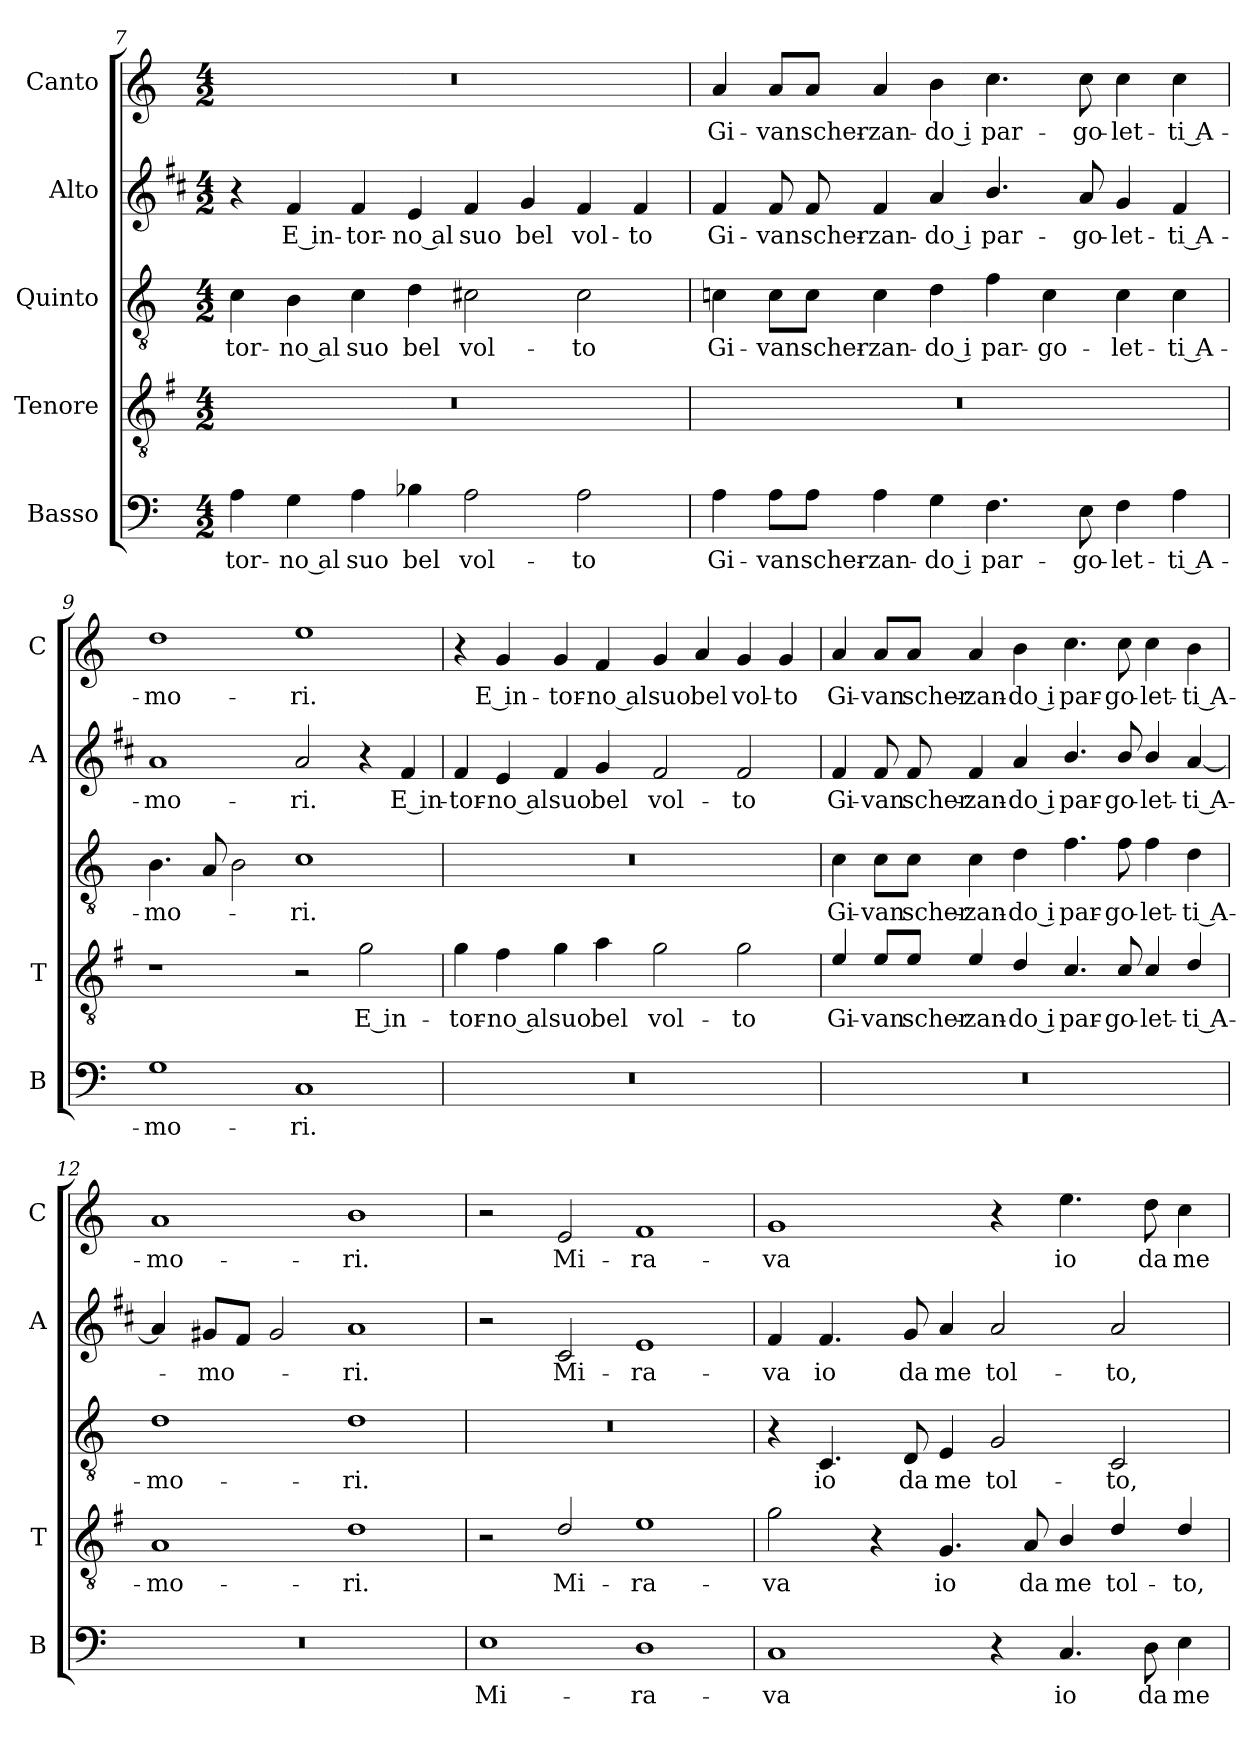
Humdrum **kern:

**kern	**text	**kern	**text	**kern	**text	**kern	**text	**kern	**text
*part5	*part5	*part4	*part4	*part3	*part3	*part2	*part2	*part1	*part1
*staff5	*staff5	*staff4	*staff4	*staff3	*staff3	*staff2	*staff2	*staff1	*staff1
*I"Basso	*	*I"Tenore	*	*I"Quinto	*	*I"Alto	*	*I"Canto	*
*I'B	*	*I'T	*	*	*	*I'A	*	*I'C	*
*clefF4	*	*clefGv2	*	*clefGv2	*	*clefG2	*	*clefG2	*
*	*	*ITrd4c7	*	*	*	*ITrd1c2	*	*	*
*k[]	*	*k[]	*	*k[]	*	*k[]	*	*k[]	*
*C:	*	*C:	*	*C:	*	*C:	*	*C:	*
*M4/2	*	*M4/2	*	*M4/2	*	*M4/2	*	*M4/2	*
=7	=7	=7	=7	=7	=7	=7	=7	=7	=7
!	!LO:LY:b	!	!	!	!LO:LY:b	!	!	!	!
4A\	-tor-	0r	.	4c\	-tor-	4r	.	0r	.
!	!LO:LY:b	!	!	!	!LO:LY:b	!	!LO:LY:b	!	!
4G\	-no al	.	.	4B\	-no al	4e/	E in-	.	.
!	!LO:LY:b	!	!	!	!LO:LY:b	!	!LO:LY:b	!	!
4A\	suo	.	.	4c\	suo	4e/	-tor-	.	.
!	!LO:LY:b	!	!	!	!LO:LY:b	!	!LO:LY:b	!	!
4B-X\	bel	.	.	4d\	bel	4d/	-no al	.	.
!	!LO:LY:b	!	!	!	!LO:LY:b	!	!LO:LY:b	!	!
2A\	vol-	.	.	2c#X\	vol-	4e/	suo	.	.
!	!	!	!	!	!	!	!LO:LY:b	!	!
.	.	.	.	.	.	4f/	bel	.	.
!	!LO:LY:b	!	!	!	!LO:LY:b	!	!LO:LY:b	!	!
2A\	-to	.	.	2c#\	-to	4e/	vol-	.	.
!	!	!	!	!	!	!	!LO:LY:b	!	!
.	.	.	.	.	.	4e/	-to	.	.
=8	=8	=8	=8	=8	=8	=8	=8	=8	=8
!	!LO:LY:b	!	!	!	!LO:LY:b	!	!LO:LY:b	!	!LO:LY:b
4A\	Gi-	0r	.	4cni\	Gi-	4e/	Gi-	4a/	Gi-
!	!LO:LY:b	!	!	!	!LO:LY:b	!	!LO:LY:b	!	!LO:LY:b
8A\L	-van	.	.	8c\L	-van	8e/	-van	8a/L	-van
!	!LO:LY:b	!	!	!	!LO:LY:b	!	!LO:LY:b	!	!LO:LY:b
8A\J	scher-	.	.	8c\J	scher-	8e/	scher-	8a/J	scher-
!	!LO:LY:b	!	!	!	!LO:LY:b	!	!LO:LY:b	!	!LO:LY:b
4A\	-zan-	.	.	4c\	-zan-	4e/	-zan-	4a/	-zan-
!	!LO:LY:b	!	!	!	!LO:LY:b	!	!LO:LY:b	!	!LO:LY:b
4G\	-do i	.	.	4d\	-do i	4g/	-do i	4b\	-do i
!	!LO:LY:b	!	!	!	!LO:LY:b	!	!LO:LY:b	!	!LO:LY:b
4.F\	par-	.	.	4f\	par-	4.a/	par-	4.cc\	par-
!	!	!	!	!	!LO:LY:b	!	!	!	!
.	.	.	.	4c\	-go-	.	.	.	.
!	!LO:LY:b	!	!	!	!	!	!LO:LY:b	!	!LO:LY:b
8E\	-go-	.	.	.	.	8g/	-go-	8cc\	-go-
!	!LO:LY:b	!	!	!	!LO:LY:b	!	!LO:LY:b	!	!LO:LY:b
4F\	-let-	.	.	4c\	-let-	4f/	-let-	4cc\	-let-
!	!LO:LY:b	!	!	!	!LO:LY:b	!	!LO:LY:b	!	!LO:LY:b
4A\	-ti A-	.	.	4c\	-ti A-	4e/	-ti A-	4cc\	-ti A-
!!LO:LB:g=z
=9	=9	=9	=9	=9	=9	=9	=9	=9	=9
!	!LO:LY:b	!	!	!	!LO:LY:b	!	!LO:LY:b	!	!LO:LY:b
1G	-mo-	1r	.	4.B\	-mo-	1g	-mo-	1dd	-mo-
.	.	.	.	8A/	.	.	.	.	.
.	.	.	.	2B\	.	.	.	.	.
!	!LO:LY:b	!	!	!	!LO:LY:b	!	!LO:LY:b	!	!LO:LY:b
1C	-ri.	2r	.	1c	-ri.	2g/	-ri.	1ee	-ri.
!	!	!	!LO:LY:b	!	!	!	!	!	!
.	.	2c\	E in-	.	.	4r	.	.	.
!	!	!	!	!	!	!	!LO:LY:b	!	!
.	.	.	.	.	.	4e/	E in-	.	.
=10	=10	=10	=10	=10	=10	=10	=10	=10	=10
!	!	!	!LO:LY:b	!	!	!	!LO:LY:b	!	!
0r	.	4c\	-tor-	0r	.	4e/	-tor-	4r	.
!	!	!	!LO:LY:b	!	!	!	!LO:LY:b	!	!LO:LY:b
.	.	4B\	-no al	.	.	4d/	-no al	4g/	E in-
!	!	!	!LO:LY:b	!	!	!	!LO:LY:b	!	!LO:LY:b
.	.	4c\	suo	.	.	4e/	suo	4g/	-tor-
!	!	!	!LO:LY:b	!	!	!	!LO:LY:b	!	!LO:LY:b
.	.	4d\	bel	.	.	4f/	bel	4f/	-no al
!	!	!	!LO:LY:b	!	!	!	!LO:LY:b	!	!LO:LY:b
.	.	2c\	vol-	.	.	2e/	vol-	4g/	suo
!	!	!	!	!	!	!	!	!	!LO:LY:b
.	.	.	.	.	.	.	.	4a/	bel
!	!	!	!LO:LY:b	!	!	!	!LO:LY:b	!	!LO:LY:b
.	.	2c\	-to	.	.	2e/	-to	4g/	vol-
!	!	!	!	!	!	!	!	!	!LO:LY:b
.	.	.	.	.	.	.	.	4g/	-to
=11	=11	=11	=11	=11	=11	=11	=11	=11	=11
!	!	!	!LO:LY:b	!	!LO:LY:b	!	!LO:LY:b	!	!LO:LY:b
0r	.	4A/	Gi-	4c\	Gi-	4e/	Gi-	4a/	Gi-
!	!	!	!LO:LY:b	!	!LO:LY:b	!	!LO:LY:b	!	!LO:LY:b
.	.	8A/L	-van	8c\L	-van	8e/	-van	8a/L	-van
!	!	!	!LO:LY:b	!	!LO:LY:b	!	!LO:LY:b	!	!LO:LY:b
.	.	8A/J	scher-	8c\J	scher-	8e/	scher-	8a/J	scher-
!	!	!	!LO:LY:b	!	!LO:LY:b	!	!LO:LY:b	!	!LO:LY:b
.	.	4A/	-zan-	4c\	-zan-	4e/	-zan-	4a/	-zan-
!	!	!	!LO:LY:b	!	!LO:LY:b	!	!LO:LY:b	!	!LO:LY:b
.	.	4G/	-do i	4d\	-do i	4g/	-do i	4b\	-do i
!	!	!	!LO:LY:b	!	!LO:LY:b	!	!LO:LY:b	!	!LO:LY:b
.	.	4.F/	par-	4.f\	par-	4.a/	par-	4.cc\	par-
!	!	!	!LO:LY:b	!	!LO:LY:b	!	!LO:LY:b	!	!LO:LY:b
.	.	8F/	-go-	8f\	-go-	8a/	-go-	8cc\	-go-
!	!	!	!LO:LY:b	!	!LO:LY:b	!	!LO:LY:b	!	!LO:LY:b
.	.	4F/	-let-	4f\	-let-	4a/	-let-	4cc\	-let-
!	!	!	!LO:LY:b	!	!LO:LY:b	!	!LO:LY:b	!	!LO:LY:b
.	.	4G/	-ti A-	4d\	-ti A-	[4g/	-ti A-	4b\	-ti A-
=12	=12	=12	=12	=12	=12	=12	=12	=12	=12
!	!	!	!LO:LY:b	!	!LO:LY:b	!	!	!	!LO:LY:b
0r	.	1D	-mo-	1d	-mo-	4g/]	.	1a	-mo-
!	!	!	!	!	!	!	!LO:LY:b	!	!
.	.	.	.	.	.	8f#X/L	-mo-	.	.
.	.	.	.	.	.	8e/J	.	.	.
.	.	.	.	.	.	2f#/	.	.	.
!	!	!	!LO:LY:b	!	!LO:LY:b	!	!LO:LY:b	!	!LO:LY:b
.	.	1G	-ri.	1d	-ri.	1g	-ri.	1b	-ri.
!!LO:PB:g=z
=13	=13	=13	=13	=13	=13	=13	=13	=13	=13
!	!LO:LY:b	!	!	!	!	!	!	!	!
1E	Mi-	2r	.	0r	.	2r	.	2r	.
!	!	!	!LO:LY:b	!	!	!	!LO:LY:b	!	!LO:LY:b
.	.	2G/	Mi-	.	.	2B/	Mi-	2e/	Mi-
!	!LO:LY:b	!	!LO:LY:b	!	!	!	!LO:LY:b	!	!LO:LY:b
1D	-ra-	1A	-ra-	.	.	1d	-ra-	1f	-ra-
=14	=14	=14	=14	=14	=14	=14	=14	=14	=14
!	!LO:LY:b	!	!LO:LY:b	!	!	!	!LO:LY:b	!	!LO:LY:b
1C	-va	2c\	-va	4r	.	4e/	-va	1g	-va
!	!	!	!	!	!LO:LY:b	!	!LO:LY:b	!	!
.	.	.	.	4.C/	io	4.e/	io	.	.
.	.	4r	.	.	.	.	.	.	.
!	!	!	!	!	!LO:LY:b	!	!LO:LY:b	!	!
.	.	.	.	8D/	da	8f/	da	.	.
!	!	!	!LO:LY:b	!	!LO:LY:b	!	!LO:LY:b	!	!
.	.	4.C/	io	4E/	me	4g/	me	.	.
!	!	!	!	!	!LO:LY:b	!	!LO:LY:b	!	!
4r	.	.	.	2G/	tol-	2g/	tol-	4r	.
!	!	!	!LO:LY:b	!	!	!	!	!	!
.	.	8D/	da	.	.	.	.	.	.
!	!LO:LY:b	!	!LO:LY:b	!	!	!	!	!	!LO:LY:b
4.C/	io	4E/	me	.	.	.	.	4.ee\	io
!	!	!	!LO:LY:b	!	!LO:LY:b	!	!LO:LY:b	!	!
.	.	4G/	tol-	2C/	-to,	2g/	-to,	.	.
!	!LO:LY:b	!	!	!	!	!	!	!	!LO:LY:b
8D\	da	.	.	.	.	.	.	8dd\	da
!	!LO:LY:b	!	!LO:LY:b	!	!	!	!	!	!LO:LY:b
4E\	me	4G/	-to,	.	.	.	.	4cc\	me
=	=	=	=	=	=	=	=	=	=
*-	*-	*-	*-	*-	*-	*-	*-	*-	*-
